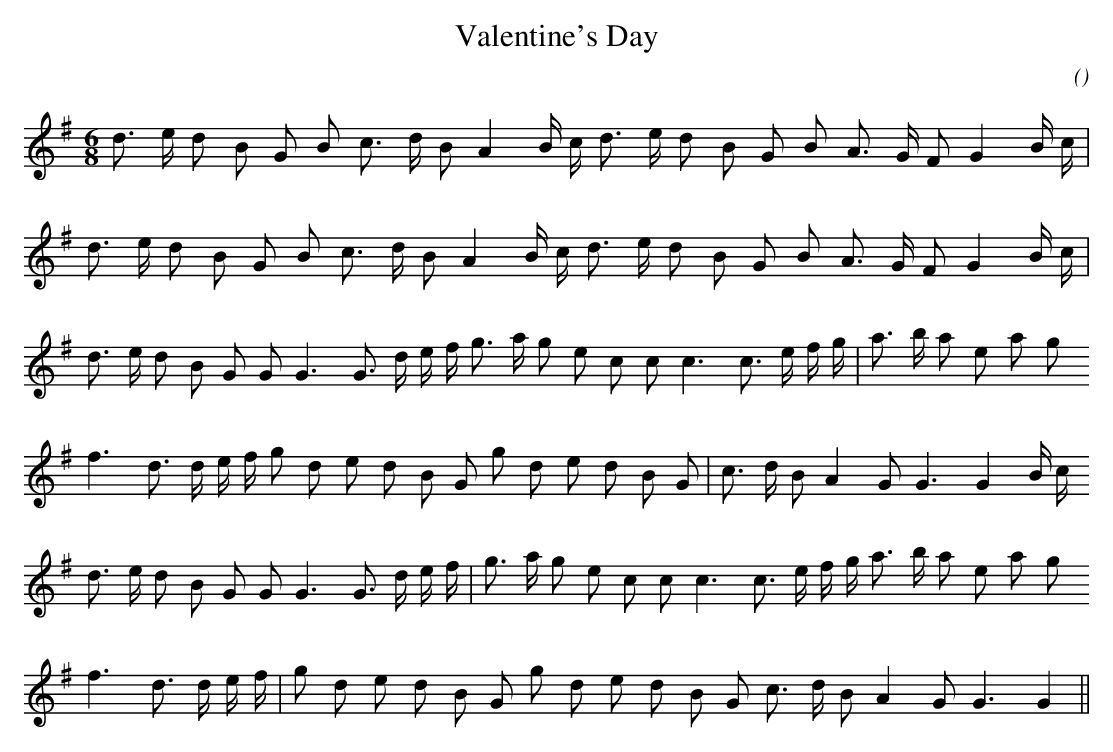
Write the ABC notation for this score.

X:1
T: Valentine's Day
C:
O:
M:6/8
K:G
K:G
M:6/8
L:1/16
d3 e d2 B2 G2 B2 c3 d B2 A4 B c d3 e d2 B2 G2 B2 A3 G F2 G4 B c |
d3 e d2 B2 G2 B2 c3 d B2 A4 B c d3 e d2 B2 G2 B2 A3 G F2 G4 B c |
d3 e d2 B2 G2 G2 G6G3 d e f g3 a g2 e2 c2 c2 c6c3 e f g |a3 b a2 e2 a2 g2
f6 d3 d e f g2 d2 e2 d2 B2 G2 g2 d2 e2 d2 B2 G2 |c3 d B2 A4 G2 G6G4 B c
d3 e d2 B2 G2 G2 G6G3 d e f |g3 a g2 e2 c2 c2 c6c3 e f g a3 b a2 e2 a2 g2
f6 d3 d e f |g2 d2 e2 d2 B2 G2 g2 d2 e2 d2 B2 G2 c3 d B2 A4 G2 G6G4 ||
